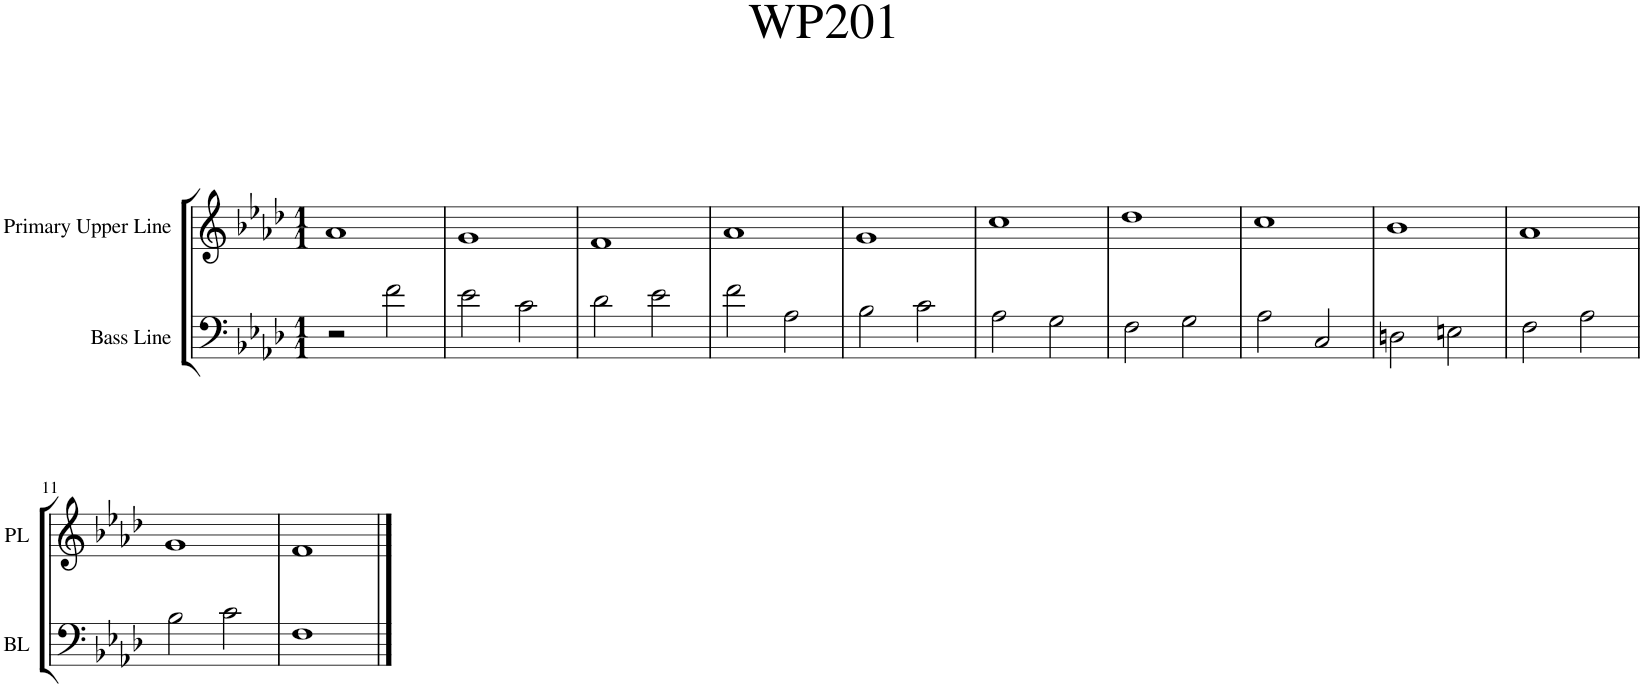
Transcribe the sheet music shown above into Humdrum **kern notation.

**kern	**kern
*part2	*part1
*staff2	*staff1
*I"Bass Line	*I"Primary Upper Line
*I'BL	*I'PL
*clefF4	*clefG2
*k[b-e-a-d-]	*k[b-e-a-d-]
*M1/1	*M1/1
=1	=1
2r	1a-
2f\	.
=2	=2
2e-\	1g
2c\	.
=3	=3
2d-\	1f
2e-\	.
=4	=4
2f\	1a-
2A-\	.
=5	=5
2B-\	1g
2c\	.
=6	=6
2A-\	1cc
2G\	.
=7	=7
2F\	1dd-
2G\	.
=8	=8
2A-\	1cc
2C/	.
=9	=9
2Dn\	1b-
2En\	.
=10	=10
2F\	1a-
2A-\	.
!!LO:LB:g=z
=11	=11
2B-\	1g
2c\	.
=12	=12
1F	1f
==	==
*-	*-
